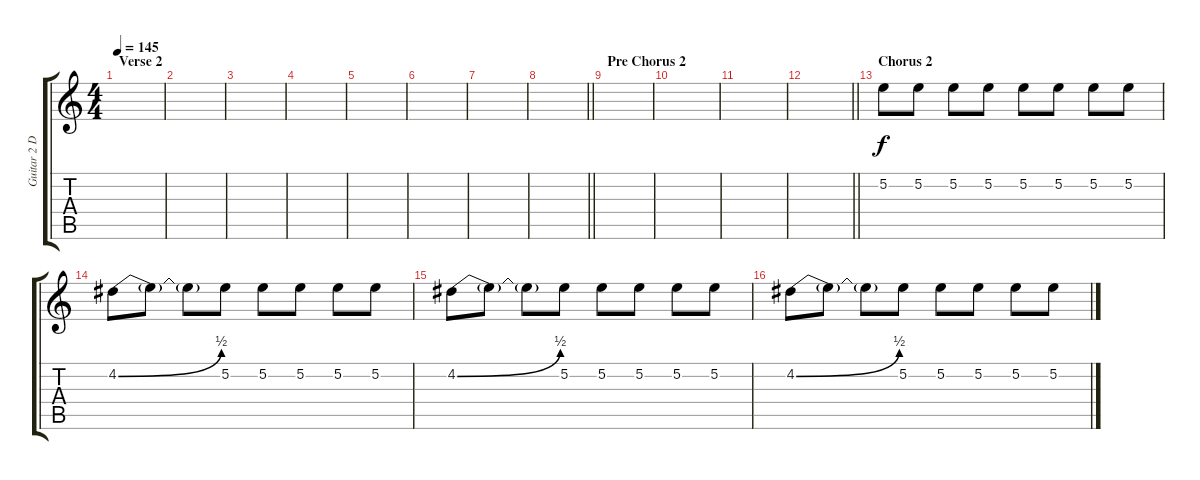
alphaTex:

\track ("Guitar 2 Distortion / Clean" "Guitar 2 D") {instrument distortionguitar}
\staff {score tabs}
\tuning (E4 B3 G3 D3 A2 E2) {hide}
\ts (4 4)
\section ("" "Verse 2")
\tempo 145
\clef g2
\ks c
|
|
|
|
|
|
|
\barLineRight lightlight
|
\section ("" "Pre Chorus 2")
|
|
|
\barLineRight lightlight
|
\section ("" "Chorus 2")
5.2.8 5.2.8 5.2.8 5.2.8 5.2.8 5.2.8 5.2.8 5.2.8 |
4.2{be (bend 0 0 60 2)}.8 4.2{t}.8 4.2{t}.8 5.2.8 5.2.8 5.2.8 5.2.8 5.2.8 |
4.2{be (bend 0 0 60 2)}.8 4.2{t}.8 4.2{t}.8 5.2.8 5.2.8 5.2.8 5.2.8 5.2.8 |
4.2{be (bend 0 0 60 2)}.8 4.2{t}.8 4.2{t}.8 5.2.8 5.2.8 5.2.8 5.2.8 5.2.8
